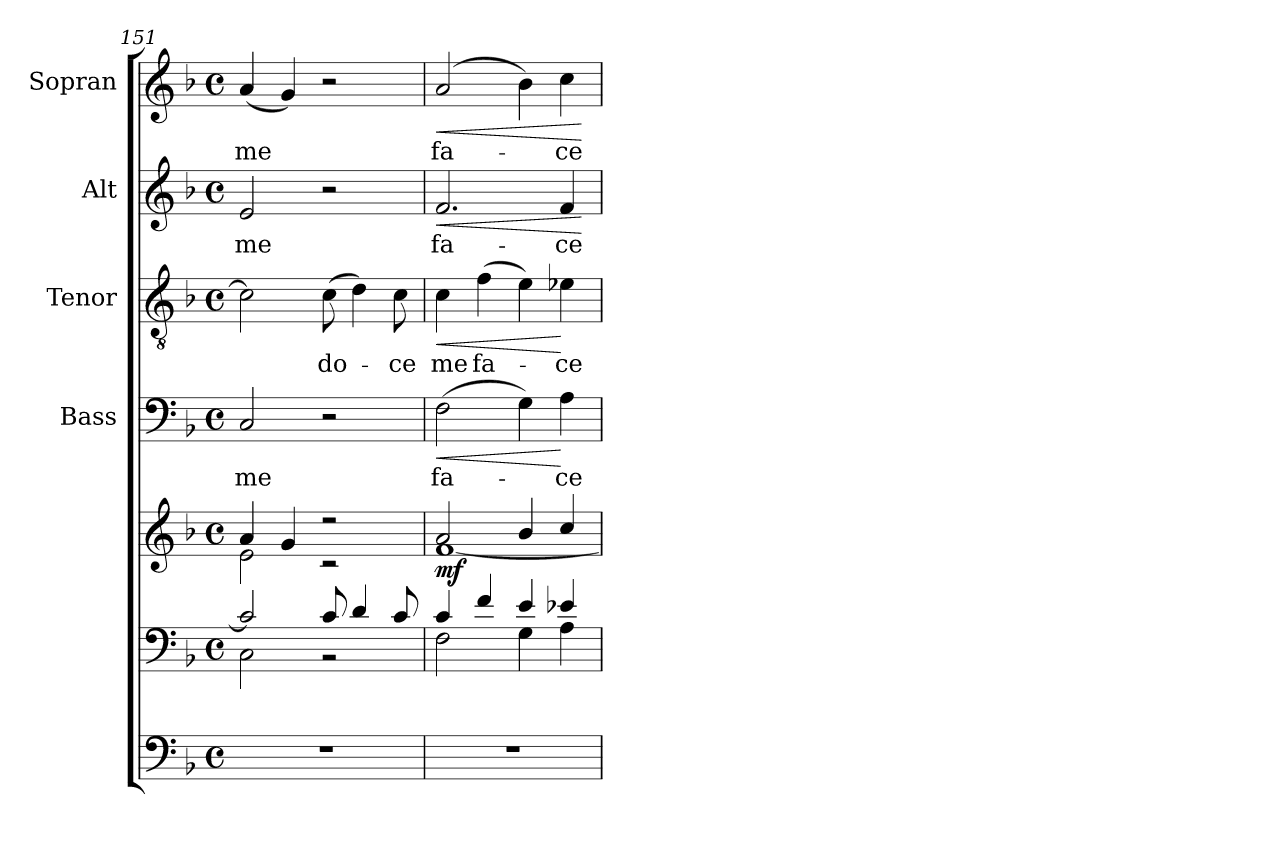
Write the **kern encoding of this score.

**kern	**kern	**kern	**dynam	**kern	**text	**dynam	**kern	**text	**dynam	**kern	**text	**dynam	**kern	**text	**dynam
*part6	*part5	*part5	*part5	*part4	*part4	*part4	*part3	*part3	*part3	*part2	*part2	*part2	*part1	*part1	*part1
*staff7	*staff6	*staff5	*staff5/6	*staff4	*staff4	*staff4	*staff3	*staff3	*staff3	*staff2	*staff2	*staff2	*staff1	*staff1	*staff1
*	*	*	*	*I"Bass	*	*	*I"Tenor	*	*	*I"Alt	*	*	*I"Sopran	*	*
*	*	*	*	*I'B.	*	*	*I'T.	*	*	*I'A.	*	*	*I'S.	*	*
*clefF4	*clefF4	*clefG2	*	*clefF4	*	*	*clefGv2	*	*	*clefG2	*	*	*clefG2	*	*
*k[b-]	*k[b-]	*k[b-]	*	*k[b-]	*	*	*k[b-]	*	*	*k[b-]	*	*	*k[b-]	*	*
*F:	*F:	*F:	*	*F:	*	*	*F:	*	*	*F:	*	*	*F:	*	*
*M4/4	*M4/4	*M4/4	*	*M4/4	*	*	*M4/4	*	*	*M4/4	*	*	*M4/4	*	*
*met(c)	*met(c)	*met(c)	*	*met(c)	*	*	*met(c)	*	*	*met(c)	*	*	*met(c)	*	*
=151	=151	=151	=151	=151	=151	=151	=151	=151	=151	=151	=151	=151	=151	=151	=151
*	*^	*^	*	*	*	*	*	*	*	*	*	*	*	*	*
!	!	!	!	!	!	!	!LO:LY:b	!	!	!	!	!	!LO:LY:b	!	!	!LO:LY:b	!
1r	2c/]	2C\	4a/	2e\	.	2C/	me	.	2c\]	.	.	2e/	me	.	(<4a/	me	.
.	.	.	4g/	.	.	.	.	.	.	.	.	.	.	.	4g/)	.	.
!	!	!	!	!	!	!	!	!	!	!LO:LY:b	!	!	!	!	!	!	!
.	8c/	2rBB	2r	2r	.	2r	.	.	(>8c\	do-	.	2r	.	.	2r	.	.
.	4d/	.	.	.	.	.	.	.	4d\)	.	.	.	.	.	.	.	.
!	!	!	!	!	!	!	!	!	!	!LO:LY:b	!	!	!	!	!	!	!
.	8c/	.	.	.	.	.	.	.	8c\	-ce	.	.	.	.	.	.	.
=152	=152	=152	=152	=152	=152	=152	=152	=152	=152	=152	=152	=152	=152	=152	=152	=152	=152
!	!	!	!	!	!LO:DY:b	!	!LO:LY:b	!LO:HP:b	!	!LO:LY:b	!LO:HP:b	!	!LO:LY:b	!LO:HP:b	!	!LO:LY:b	!LO:HP:b
1r	4c/	2F\	2a/	[<1f	mf	(>2F\	fa-	<	4c\	me	<	2.f/	fa-	<	(2a/	fa-	<
!	!	!	!	!	!	!	!	!	!	!LO:LY:b	!	!	!	!	!	!	!
.	4f/	.	.	.	.	.	.	.	(>4f\	fa-	.	.	.	.	.	.	.
.	4e/	4G\	4b-/	.	.	4G\)	.	.	4e\)	.	.	.	.	.	4b-\)	.	.
!	!	!	!	!	!	!	!LO:LY:b	!	!	!LO:LY:b	!	!	!LO:LY:b	!	!	!LO:LY:b	!
.	4e-X/	4A\	4cc/	.	.	4A\	-ce-	[	4e-X\	-ce-	[	4f/	-ce-	.	4cc\	-ce-	.
*	*v	*v	*	*	*	*	*	*	*	*	*	*	*	*	*	*	*
*	*	*v	*v	*	*	*	*	*	*	*	*	*	*	*	*	*
.	.	.	.	.	.	.	.	.	.	.	.	[	.	.	[
=	=	=	=	=	=	=	=	=	=	=	=	=	=	=	=
*-	*-	*-	*-	*-	*-	*-	*-	*-	*-	*-	*-	*-	*-	*-	*-
